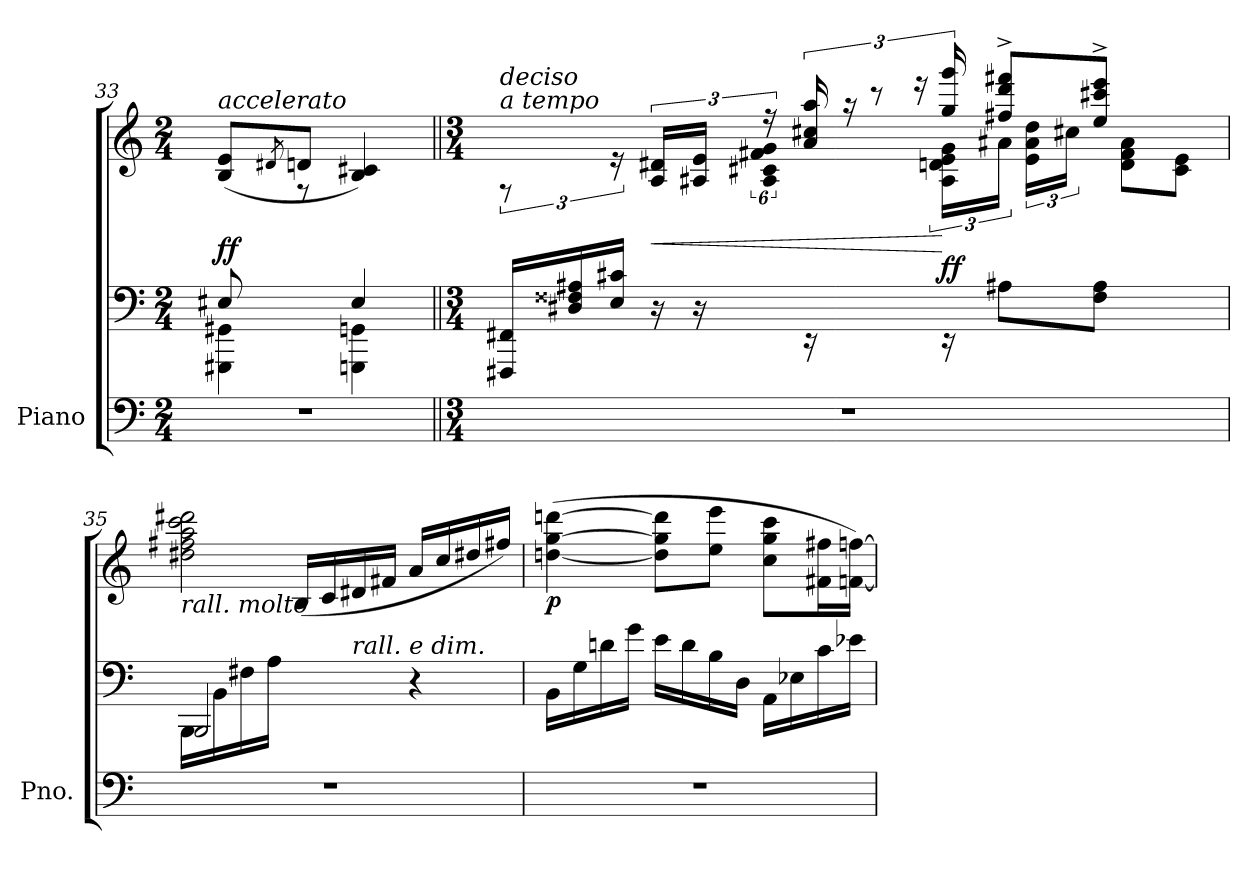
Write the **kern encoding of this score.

**kern	**kern	**kern	**dynam
*part1	*part1	*part1	*part1
*staff3	*staff2	*staff1	*staff1/2/3
*I"Piano	*	*	*
*I'Pno.	*	*	*
*clefF4	*clefF4	*clefG2	*
*k[]	*k[]	*k[]	*
*M2/4	*M2/4	*M2/4	*
=33	=33	=33	=33
*	*^	*^	*
!	!	!	!LO:TX:a:i:t=accelerato	!	!
!	!	!	!	!	!LO:DY:a=2
2r	8E#X/	4GGG#X\ 4GG#X\	(8B/ 8e/L	8ryy	ff
.	.	.	8qd#X/	.	.
.	8ryy	.	8dn/J	8r	.
.	4E#/	4GGGn\ 4GGn\	4B/ 4c#X/)	4ryy	.
!!LO:LB:g=z	!!
=34||	=34||	=34||	=34||	=34||	=34||
*M3/4	*M3/4	*	*M3/4	*	*
*	*Xtuplet	*	*	*	*
!	!	!	!LO:TX:a:i:t=a tempo	!	!
!	!	!	!LO:TX:a:i:t=deciso	!	!
2.r	24FFF#X/ 24FF#X/LL	2ryy	12rF	24%5ryy	.
.	24D#X/ 24F##X/ 24A#X/	.	.	.	.
.	24E/ 24c#X/JJ	.	24re	.	.
!	!	!	!	!	!LO:HP:b
.	24r	.	24A/ 24d#X/LL	.	<
.	24r	.	24A#X/ 24e/JJ	.	.
.	24ryy	.	24rff	24A#\ 24c#\ 24f#X\ 24g\	.
.	24rEE	.	24a/ 24cc#X/ 24aa/	24ryy	.
.	6ryy	.	24raa	24A#\ 24d\ 24e\ 24g\LL	.
.	.	.	12rccc	24a#X\JJ	.
.	.	.	.	24e\ 24a#\ 24dd\LL	.
.	.	.	24reee	24cc#X\JJ	.
!	!	!	!	!	!LO:DY:n=1:a=2
.	24rEE	.	24gg/ 24ggg/	24ryy	[ ff
.	4ryy	8A#X\L	8ff#X/^ 8ddd/^ 8fff#X/^L	8d\ 8f#\ 8a#\L	.
.	.	8F##\ 8A#\J	8ee/^ 8ccc#X/^ 8eee/^J	8c#\ 8e\J	.
=35	=35	=35	=35	=35	=35
!	!	!	!LO:TX:b:i:t=rall.   molto	!	!
*	*	*^	*	*	*
2.r	16BBB\LL	2BBB/	4.ryy	2dd#X\ 2ff#X\ 2aa\ 2ccc\ 2ddd#X\	4ryy	.
.	16BB\	.	.	.	.	.
.	16F#X\	.	.	.	.	.
.	16A\JJ	.	.	.	.	.
.	2ryy	.	.	.	(16B/LL	.
.	.	.	.	.	16c/	.
!	!	!	!LO:TX:a:i:t=rall. e dim.	!	!	!
.	.	.	4.ryy	.	16d#X/	.
.	.	.	.	.	16f#X/JJ	.
.	.	4r	.	4ryy	16a/LL	.
.	.	.	.	.	16cc/	.
.	.	.	.	.	16dd#X/	.
.	.	.	.	.	16ff#X/JJ)	.
!!LO:LB:g=z
=36	=36	=36	=36	=36	=36	=36
!	!	!	!	!LO:TX:b:i:t=ben calmato	!	!
!	!	!	!	!	!	!LO:DY:b
*	*v	*v	*v	*	*	*
*	*	*v	*v	*
2.r	16BB\LL	([4ddn\ [4gg\ [4dddn\	p
.	16G\	.	.
.	16dn\	.	.
.	16g\JJ	.	.
.	16e\LL	8dd\] 8gg\] 8ddd\]L	.
.	16d\	.	.
.	16B\	8ee\ 8eee\J	.
.	16D\JJ	.	.
.	16AA\LL	8cc\ 8gg\ 8ccc\L	.
.	16E-X\	.	.
.	16c\	16f#X\ 16ff#X\L	.
.	16e-X\JJ	[16fn\ [16ffn\JJ)	.
=	=	=	=
*-	*-	*-	*-
